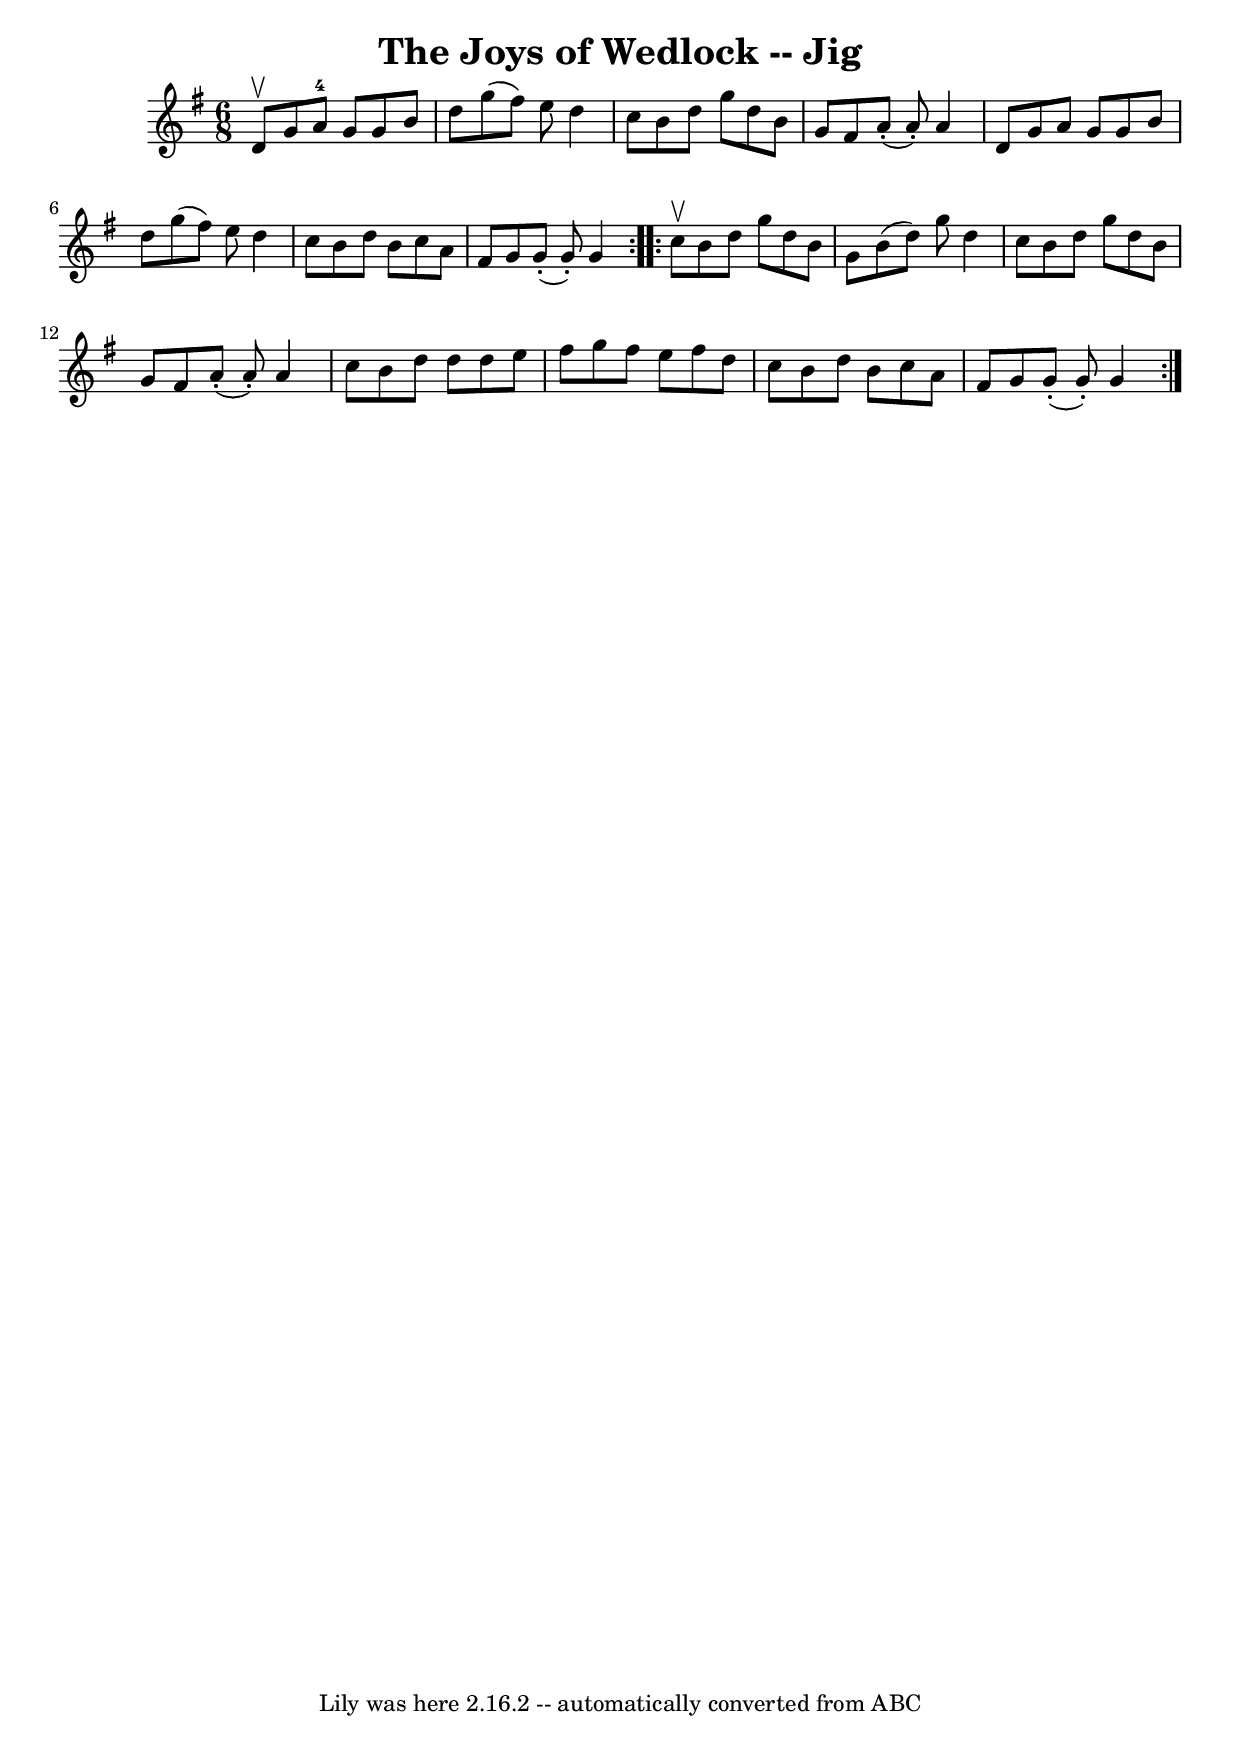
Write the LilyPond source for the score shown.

\version "2.16.2"
\include "Mammoth.ily"
\header {
	%% book = "Ryan's Mammoth Collection"
	crossRefNumber = "1"
	footnotes = "\\\\90 470"
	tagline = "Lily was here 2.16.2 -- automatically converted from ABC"
	title = "The Joys of Wedlock -- Jig"
}
voicedefault =  {


\repeat volta 2 {
\time 6/8 
\key g \major d'8^\upbow |
 g'8 a'8-4 g'8 g'8 
 b'8 d''8    |
 g''8 (fis''8) e''8 d''4 c''8    
|
 b'8 d''8 g''8 d''8 b'8 g'8    |
 fis'8      
a'8 (-. a'8 -.) a'4 d'8    |
 g'8 a'8 g'8 g'8    
b'8 d''8    |
 g''8 (fis''8) e''8 d''4 c''8    
|
 b'8 d''8 b'8 c''8 a'8 fis'8    |
 g'8      
g'8 (-. g'8 -.) g'4  }     \repeat volta 2 { c''8^\upbow |
     
b'8 d''8 g''8 d''8 b'8 g'8    |
 b'8 (d''8) g''8 
 d''4 c''8    |
 b'8 d''8 g''8 d''8 b'8 g'8    
|
 fis'8 a'8 (-. a'8 -.) a'4 c''8    |
 b'8    
d''8 d''8 d''8 e''8 fis''8    |
 g''8 fis''8 e''8    
fis''8 d''8 c''8    |
 b'8 d''8 b'8 c''8 a'8 fis'8 
   |
 g'8 g'8 (-. g'8 -.) g'4  }   
}

\score{
    <<

	\context Staff="default"
	{
	    \voicedefault 
	}

    >>
	\layout {
	}
	\midi {}
}
